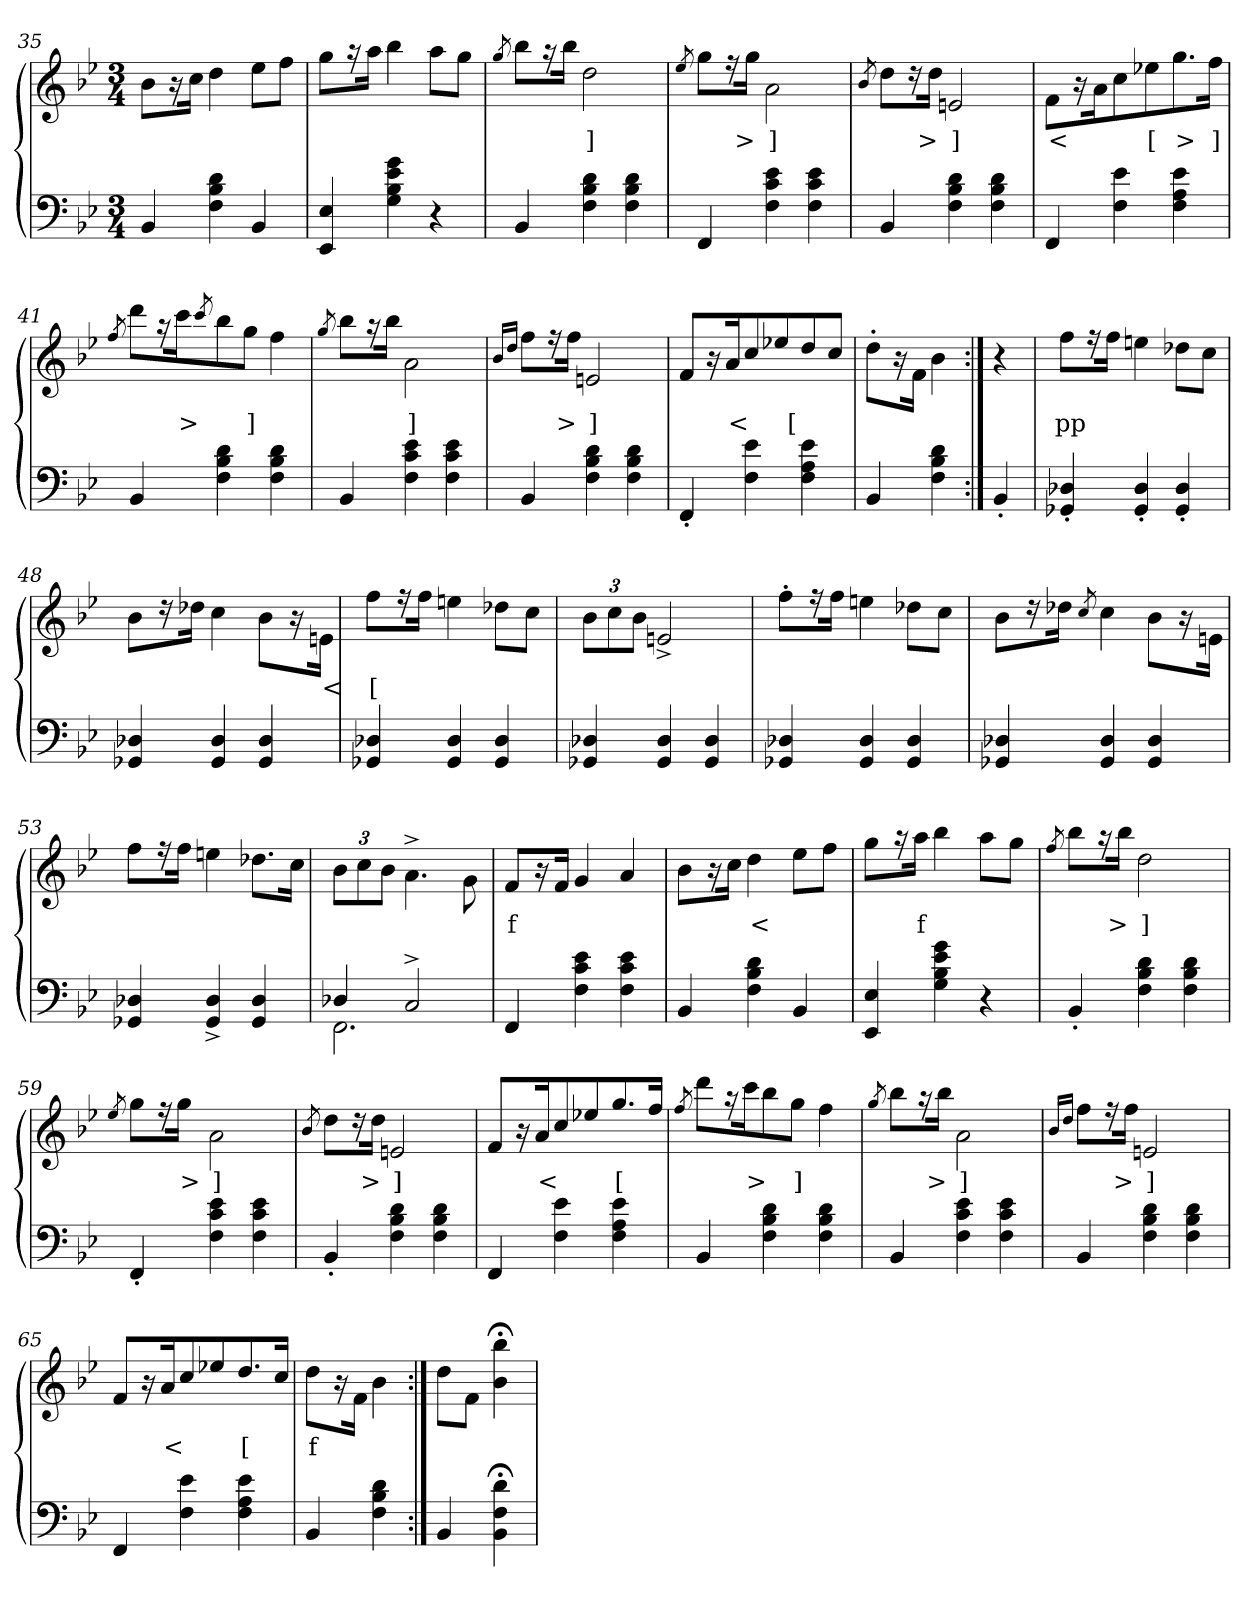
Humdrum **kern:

**kern	**kern	**text
*part2	*part1	*part1
*staff2	*staff1	*staff1
*clefF4	*clefG2	*
*k[b-e-]	*k[b-e-]	*
*B-:	*B-:	*
*M3/4	*M3/4	*
=35	=35	=35
4BB-	8b-\L	.
.	16r	.
.	16ccJk	.
4d 4B- 4F	4dd	.
4BB-	8ee-L	.
.	8ffJ	.
=36	=36	=36
4E- 4EE-	8ggL	.
.	16r	.
.	16aaJk	.
4g 4e- 4B- 4G	4bb-	.
4r	8aaL	.
.	8ggJ	.
=37	=37	=37
.	8qgg/	.
4BB-	8bb-L	.
.	16r	>
.	16bb-J	.
4d 4B- 4F	2dd	]
4d 4B- 4F	.	.
=38	=38	=38
.	8qee-/	.
4FF	8ggL	.
.	16r	.
.	16ggJ	>
4e- 4c 4F	2a\	]
4e- 4c 4F	.	.
=39	=39	=39
.	8qb-/	.
4BB-	8ddL	.
.	16r	.
.	16ddJ	>
4d 4B- 4F	2en	]
4d 4B- 4F	.	.
=40	=40	=40
4FF	8fL	<
.	16r	.
.	16a	.
4e- 4F	8cc	.
.	8ee-X	[
4e- 4A 4F	8.gg	>
.	16ffJk	]
=41	=41	=41
.	8qff/	.
4BB-	8dddL	.
.	16r	.
.	16ccc	>
.	8qccc/	.
4d 4B- 4F	8bb-	.
.	8ggJ	]
4d 4B- 4F	4ff	.
=42	=42	=42
.	8qgg/	.
4BB-	8bb-L	.
.	16r	>
.	16bb-J	.
4e- 4c 4F	2a\	]
4e- 4c 4F	.	.
=43	=43	=43
.	16qb-/LL	.
.	16qdd/JJ	.
4BB-	8ffL	.
.	16r	.
.	16ffJ	>
4d 4B- 4F	2en	]
4d 4B- 4F	.	.
=44	=44	=44
4FF'>	8f/L	.
.	16r	.
.	16a	<
4e- 4F	8cc	.
.	8ee-X	.
4e- 4A 4F	8dd	[
.	8ccJ	.
=45	=45	=45
4BB-	8dd'>\L	.
.	16r	.
.	16fJk	.
4d 4B- 4F	4b-\	.
=46:|!	=46:|!	=46:|!
4BB-'>	4r	.
=47	=47	=47
4D-X'> 4GG-X'>	8ffL	pp
.	16r	.
.	16ffJk	.
4D-'> 4GG-'>	4een	.
4D-'> 4GG-'>	8dd-XL	.
.	8ccJ	.
=48	=48	=48
4D-X 4GG-X	8b-L	.
.	16r	.
.	16dd-XJk	.
4D- 4GG-	4cc	.
4D- 4GG-	8b-\L	.
.	16r	.
.	16enJk	<
=49	=49	=49
4D-X 4GG-X	8ffL	[
.	16r	.
.	16ffJk	.
4D- 4GG-	4een	.
4D- 4GG-	8dd-XL	.
.	8ccJ	.
=50	=50	=50
4D-X 4GG-X	12b-L	.
.	12cc	.
.	12b-J	.
4D- 4GG-	2en^>	.
4D- 4GG-	.	.
=51	=51	=51
4D-X 4GG-X	8ff'>L	.
.	16r	.
.	16ffJk	.
4D- 4GG-	4een	.
4D- 4GG-	8dd-XL	.
.	8ccJ	.
=52	=52	=52
4D-X 4GG-X	8b-L	.
.	16r	.
.	16dd-XJk	.
.	8qcc/	.
4D- 4GG-	4cc	.
4D- 4GG-	8b-\L	.
.	16r	.
.	16enJk	.
=53	=53	=53
4D-X 4GG-X	8ffL	.
.	16r	.
.	16ffJk	.
4D-^> 4GG-^>	4een	.
4D- 4GG-	8.dd-XL	.
.	16ccJk	.
=54	=54	=54
*^	*	*
4D-X	2.FF	12b-L	.
.	.	12cc	.
.	.	12b-J	.
2C^>	.	4.a^>\	.
.	.	8g\	.
*v	*v	*	*
=55	=55	=55
4FF	8fL	f
.	16r	.
.	16fJk	.
4e- 4c 4F	4g	.
4e- 4c 4F	4a	.
=56	=56	=56
4BB-	8b-L	.
.	16r	.
.	16cc\Jk	.
4d 4B- 4F	4dd	<
4BB-	8ee-L	.
.	8ffJ	.
=57	=57	=57
4E- 4EE-	8ggL	.
.	16r	.
.	16aaJk	f
4g 4e- 4B- 4G	4bb-	.
4r	8aaL	.
.	8ggJ	.
=58	=58	=58
.	8qff/	.
4BB-'>	8bb-L	.
.	16r	.
.	16bb-J	>
4d 4B- 4F	2dd	]
4d 4B- 4F	.	.
=59	=59	=59
.	8qee-/	.
4FF'>	8ggL	.
.	16r	.
.	16ggJ	>
4e- 4c 4F	2a\	]
4e- 4c 4F	.	.
=60	=60	=60
.	8qb-/	.
4BB-'>	8ddL	.
.	16r	.
.	16ddJ	>
4d 4B- 4F	2en	]
4d 4B- 4F	.	.
=61	=61	=61
4FF	8f/L	.
.	16r	.
.	16a	<
4e- 4F	8cc	.
.	8ee-X	.
4e- 4A 4F	8.gg	[
.	16ffJk	.
=62	=62	=62
.	8qff/	.
4BB-	8dddL	.
.	16r	.
.	16ccc	>
4d 4B- 4F	8bb-	.
.	8ggJ	]
4d 4B- 4F	4ff	.
=63	=63	=63
.	8qgg/	.
4BB-	8bb-L	.
.	16r	.
.	16bb-J	>
4e- 4c 4F	2a\	]
4e- 4c 4F	.	.
=64	=64	=64
.	16qb-/LL	.
.	16qdd/JJ	.
4BB-	8ffL	.
.	16r	.
.	16ffJ	>
4d 4B- 4F	2en	]
4d 4B- 4F	.	.
=65	=65	=65
4FF	8f/L	.
.	16r	.
.	16a	<
4e- 4F	8cc	.
.	8ee-X	.
4e- 4A 4F	8.dd	[
.	16ccJk	.
=66	=66	=66
4BB-	8dd\L	f
.	16r	.
.	16fJk	.
4d 4B- 4F	4b-\	.
=67:|!	=67:|!	=67:|!
4BB-	8ddL	.
.	8f\J	.
4d;< 4F;< 4BB-;<	4bb-;< 4b-;<	.
=	=	=
*-	*-	*-
